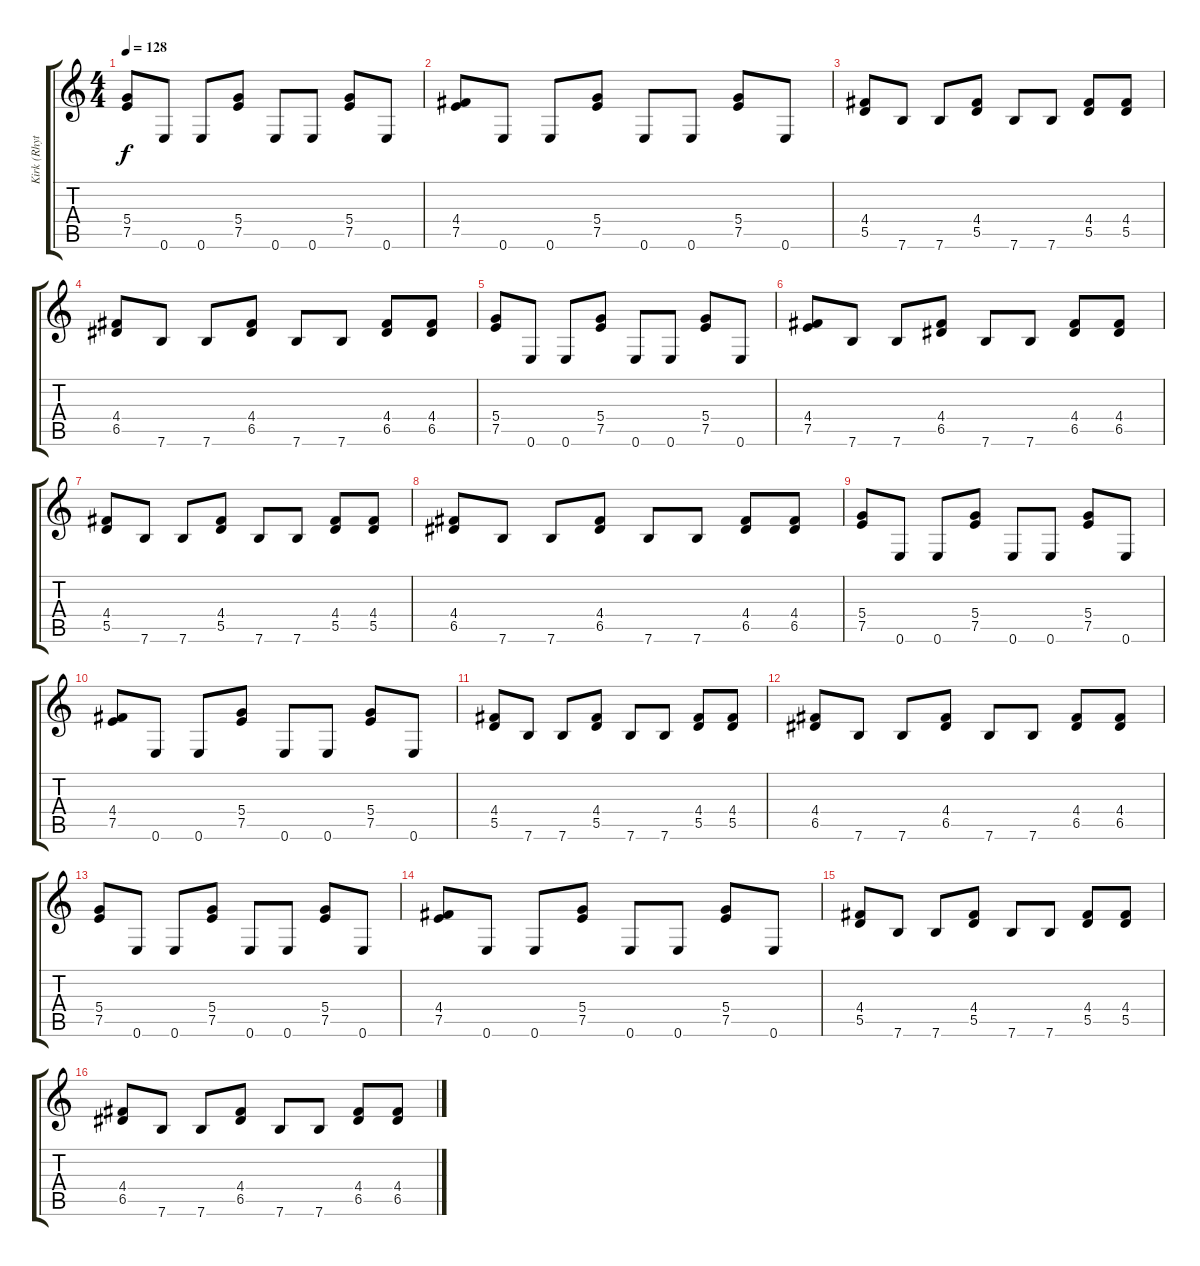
\track ("Kirk (Rhythm Guitar)" "Kirk (Rhyt") {instrument distortionguitar}
\staff {score tabs}
\tuning (E4 B3 G3 D3 A2 E2) {hide}
\ts (4 4)
\tempo 128
\clef g2
\ks c
(5.4 7.5).8{dy f} 0.6.8 0.6.8 (5.4 7.5).8 0.6.8 0.6.8 (5.4 7.5).8 0.6.8 |
(4.4 7.5).8 0.6.8 0.6.8 (5.4 7.5).8 0.6.8 0.6.8 (5.4 7.5).8 0.6.8 |
(4.4 5.5).8 7.6.8 7.6.8 (4.4 5.5).8 7.6.8 7.6.8 (4.4 5.5).8 (4.4 5.5).8 |
(4.4 6.5).8 7.6.8 7.6.8 (4.4 6.5).8 7.6.8 7.6.8 (4.4 6.5).8 (4.4 6.5).8 |
(5.4 7.5).8 0.6.8 0.6.8 (5.4 7.5).8 0.6.8 0.6.8 (5.4 7.5).8 0.6.8 |
(4.4 7.5).8 7.6.8 7.6.8 (4.4 6.5).8 7.6.8 7.6.8 (4.4 6.5).8 (4.4 6.5).8 |
(4.4 5.5).8 7.6.8 7.6.8 (4.4 5.5).8 7.6.8 7.6.8 (4.4 5.5).8 (4.4 5.5).8 |
(4.4 6.5).8 7.6.8 7.6.8 (4.4 6.5).8 7.6.8 7.6.8 (4.4 6.5).8 (4.4 6.5).8 |
(5.4 7.5).8 0.6.8 0.6.8 (5.4 7.5).8 0.6.8 0.6.8 (5.4 7.5).8 0.6.8 |
(4.4 7.5).8 0.6.8 0.6.8 (5.4 7.5).8 0.6.8 0.6.8 (5.4 7.5).8 0.6.8 |
(4.4 5.5).8 7.6.8 7.6.8 (4.4 5.5).8 7.6.8 7.6.8 (4.4 5.5).8 (4.4 5.5).8 |
(4.4 6.5).8 7.6.8 7.6.8 (4.4 6.5).8 7.6.8 7.6.8 (4.4 6.5).8 (4.4 6.5).8 |
(5.4 7.5).8 0.6.8 0.6.8 (5.4 7.5).8 0.6.8 0.6.8 (5.4 7.5).8 0.6.8 |
(4.4 7.5).8 0.6.8 0.6.8 (5.4 7.5).8 0.6.8 0.6.8 (5.4 7.5).8 0.6.8 |
(4.4 5.5).8 7.6.8 7.6.8 (4.4 5.5).8 7.6.8 7.6.8 (4.4 5.5).8 (4.4 5.5).8 |
(4.4 6.5).8 7.6.8 7.6.8 (4.4 6.5).8 7.6.8 7.6.8 (4.4 6.5).8 (4.4 6.5).8
